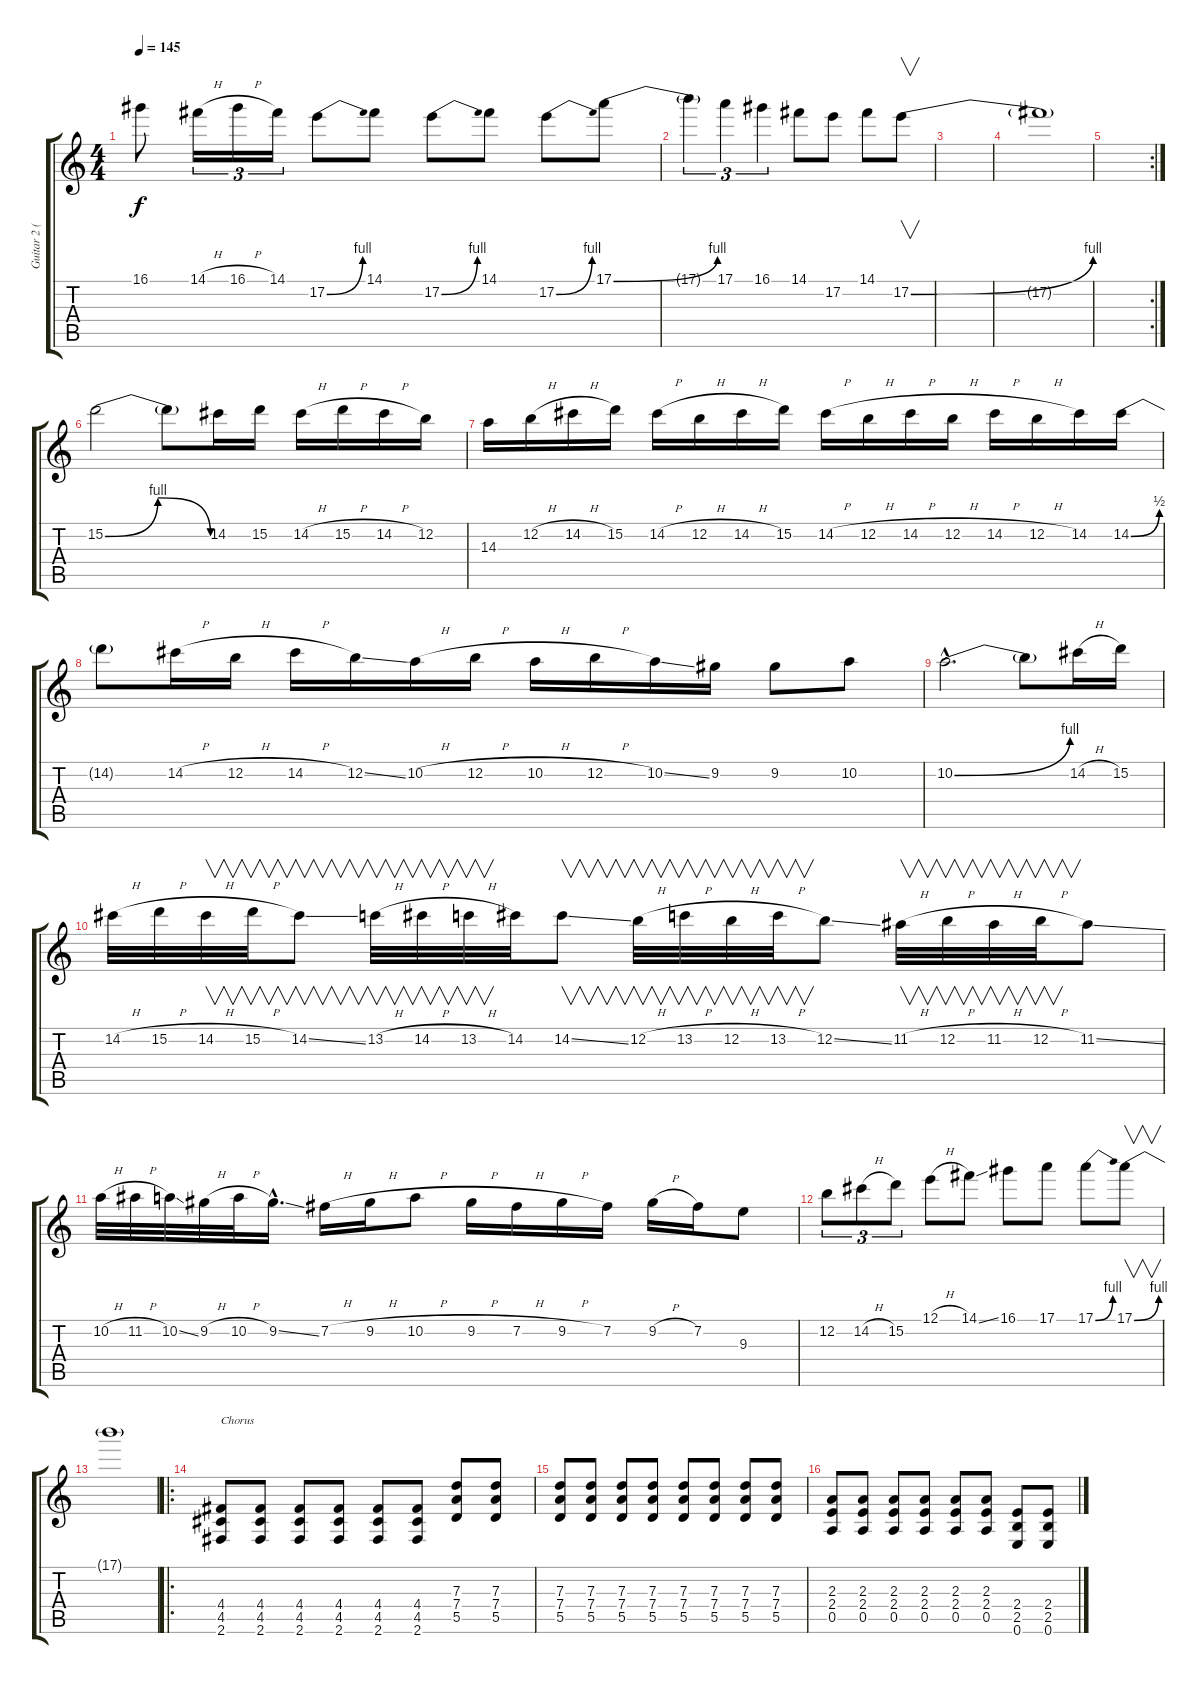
\track ("Guitar 2 (Rhythm)" "Guitar 2 (") {instrument distortionguitar}
\staff {score tabs}
\tuning (E4 B3 G3 D3 A2 E2) {hide}
\ts (4 4)
\tempo 145
\clef g2
\ks c
16.1.8{dy f} 14.1{h}.16{tu (3 2)} 16.1{h}.16{tu (3 2)} 14.1.16{tu (3 2)} 17.2{be (bend 0 0 60 4)}.8 14.1.8 17.2{be (bend 0 0 60 4)}.8 14.1.8 17.2{be (bend 0 0 60 4)}.8 17.1{be (bend 0 0 60 4)}.8 |
17.1{t}.4{tu (3 2)} 17.1.4{tu (3 2)} 16.1.4{tu (3 2)} 14.1.8 17.2.8 14.1.8 17.2{be (bend 0 0 60 4)}.8{v} |
|
17.2{t}.1 |
\rc 2
|
15.2{be (bendrelease 0 0 5 4 55 4 60 0)}.2 15.2{t}.8 14.2.16 15.2.16 14.2{h}.16 15.2{h}.16 14.2{h}.16 12.2.16 |
14.3.16 12.2{h}.16 14.2{h}.16 15.2.16 14.2{h}.16 12.2{h}.16 14.2{h}.16 15.2.16 14.2{h}.16 12.2{h}.16 14.2{h}.16 12.2{h}.16 14.2{h}.16 12.2{h}.16 14.2.16 14.2{be (bend 0 0 60 2)}.16 |
14.2{t}.8 14.2{h}.16 12.2{h}.16 14.2{h}.16 12.2{ss}.16 10.2{h}.16 12.2{h}.16 10.2{h}.16 12.2{h}.16 10.2{ss}.16 9.2.16 9.2.8 10.2.8 |
10.2{be (bend 0 0 60 4) hac}.2{d} 10.2{t}.8 14.2{h}.16 15.2.16 |
14.2{h}.32 15.2{h}.32 14.2{h}.32{v} 15.2{h}.32{v} 14.2{ss}.8{v} 13.2{h}.32{v} 14.2{h}.32{v} 13.2{h}.32{v} 14.2.32 14.2{ss}.8{v} 12.2{h}.32{v} 13.2{h}.32{v} 12.2{h}.32{v} 13.2{h}.32{v} 12.2{ss}.8 11.2{h}.32{v} 12.2{h}.32{v} 11.2{h}.32{v} 12.2{h}.32{v} 11.2{ss}.8 |
10.2{h}.32 11.2{h}.32 10.2{ss}.32 9.2{h}.32 10.2{h}.32 9.2{ss hac}.16{d} 7.2{h}.16 9.2{h}.16 10.2{h}.8 9.2{h}.16 7.2{h}.16 9.2{h}.16 7.2.16 9.2{h}.16 7.2.16 9.3.8 |
12.2.8{tu (3 2)} 14.2{h}.8{tu (3 2)} 15.2.8{tu (3 2)} 12.1{h}.8 14.1{ss}.8 16.1.8 17.1.8 17.1{be (bend 0 0 60 4)}.8 17.1{be (bend 0 0 60 4)}.8{v} |
17.1{t}.1 |
\ro
(4.4 4.5 2.6).8{txt "Chorus"} (4.4 4.5 2.6).8 (4.4 4.5 2.6).8 (4.4 4.5 2.6).8 (4.4 4.5 2.6).8 (4.4 4.5 2.6).8 (7.3 7.4 5.5).8 (7.3 7.4 5.5).8 |
(7.3 7.4 5.5).8 (7.3 7.4 5.5).8 (7.3 7.4 5.5).8 (7.3 7.4 5.5).8 (7.3 7.4 5.5).8 (7.3 7.4 5.5).8 (7.3 7.4 5.5).8 (7.3 7.4 5.5).8 |
(2.3 2.4 0.5).8 (2.3 2.4 0.5).8 (2.3 2.4 0.5).8 (2.3 2.4 0.5).8 (2.3 2.4 0.5).8 (2.3 2.4 0.5).8 (2.4 2.5 0.6).8 (2.4 2.5 0.6).8
